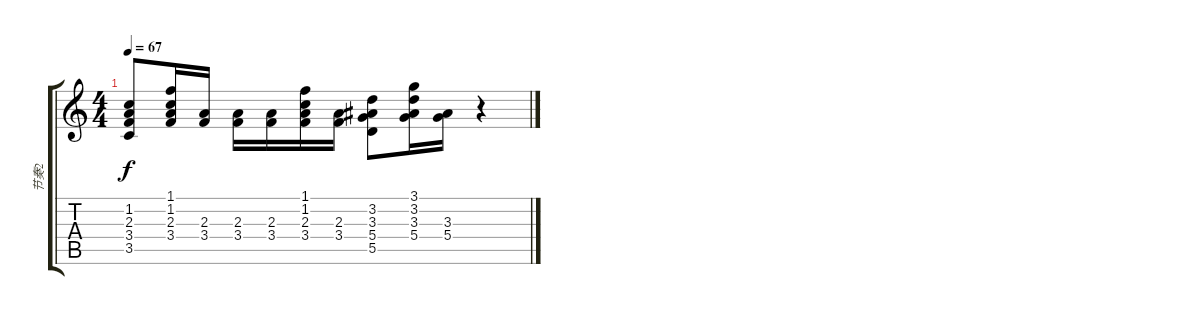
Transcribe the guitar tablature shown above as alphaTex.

\track ("节奏2" "节奏2") {instrument acousticguitarsteel}
\staff {score tabs}
\tuning (E4 B3 G3 D3 A2 E2) {hide}
\ts (4 4)
\tempo 67
\clef g2
\ks c
(1.2 2.3 3.4 3.5).8{dy f} (1.1 1.2 2.3 3.4).16 (2.3 3.4).16 (2.3 3.4).16 (2.3 3.4).16 (1.1 1.2 2.3 3.4).16 (2.3 3.4).16 (3.2 3.3 5.4 5.5).8 (3.1 3.2 3.3 5.4).16 (3.3 5.4).16 r.4
